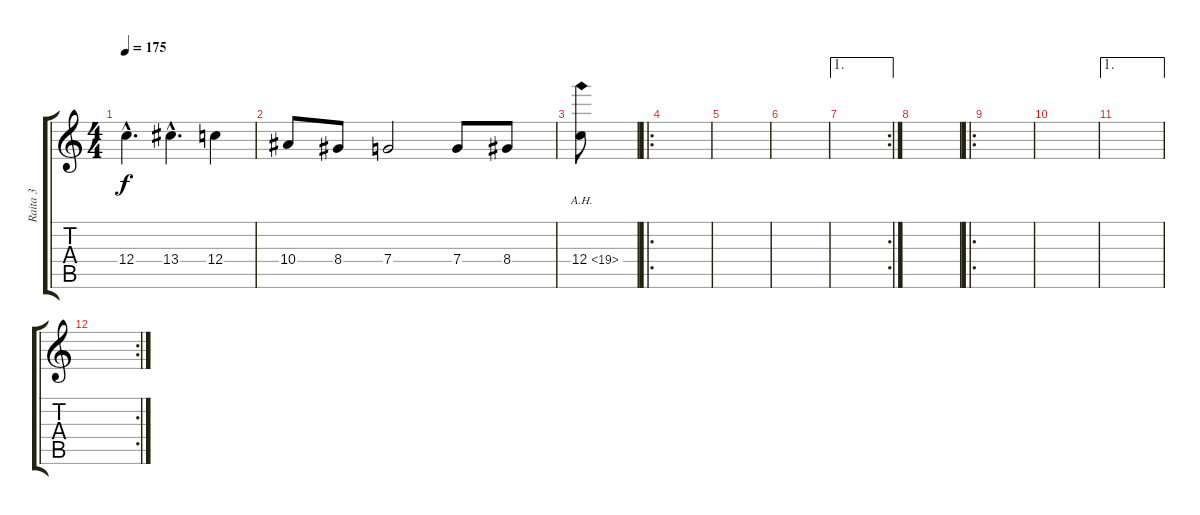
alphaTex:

\track ("Raita 3" "Raita 3") {instrument distortionguitar}
\staff {score tabs}
\tuning (E4 C4 G3 C3 G2 C2) {hide}
\ts (4 4)
\tempo 175
\clef g2
\ks c
12.4{hac}.4{d dy f} 13.4{hac}.4{d} 12.4.4 |
10.4.8 8.4.8 7.4.2 7.4.8 8.4.8 |
12.4{ah 7}.8 |
\ro
|
|
|
\ae 1
\rc 2
|
|
\ro
|
|
\ae 1
|
\rc 2
